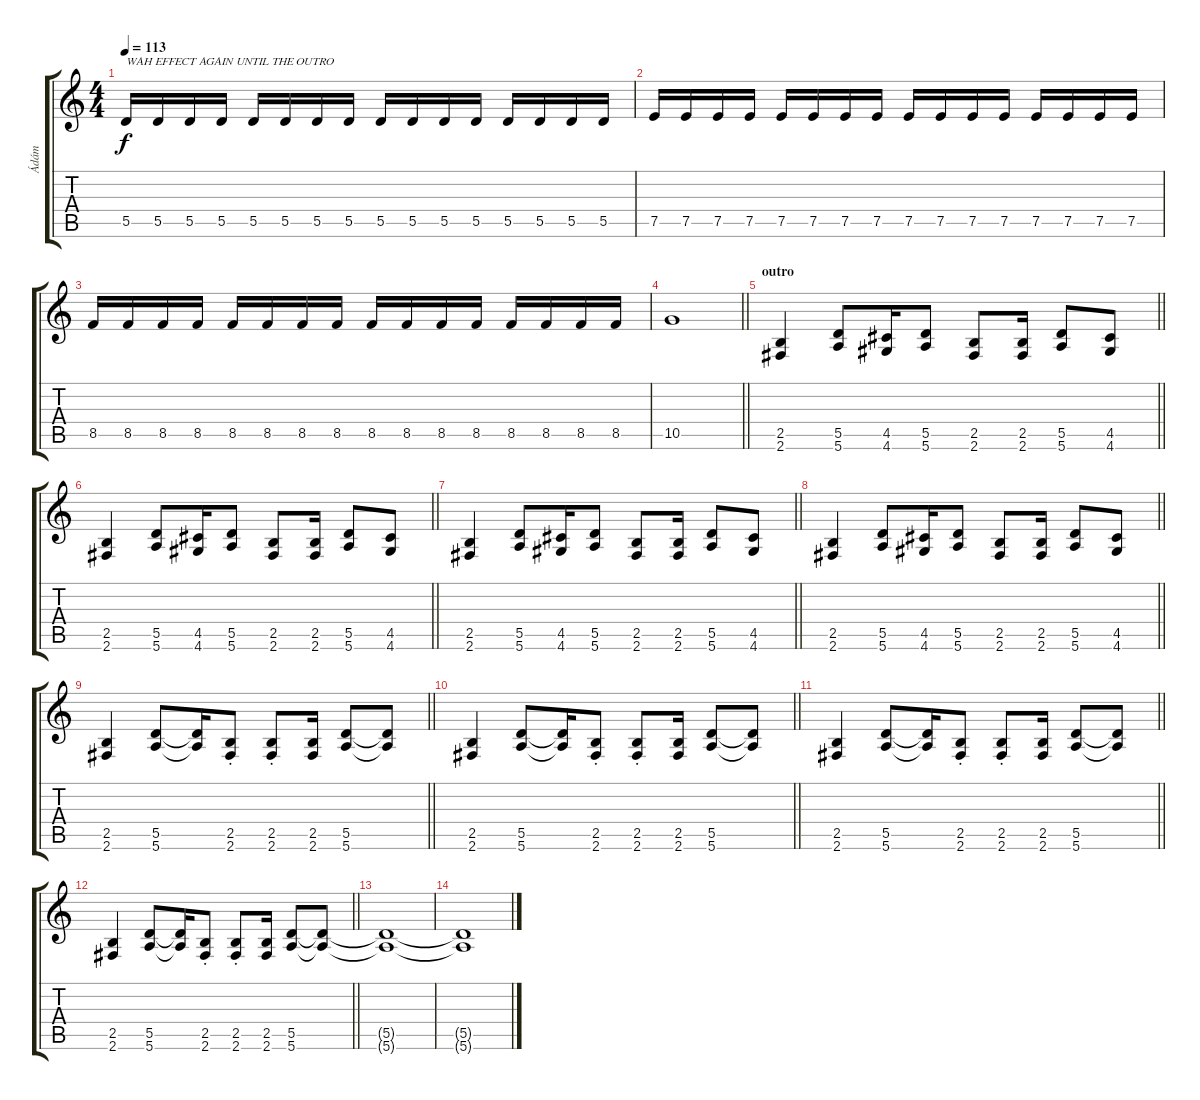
\track ("Ádám" "Ádám") {instrument distortionguitar}
\staff {score tabs}
\tuning (E4 B3 G3 D3 A2 E2) {hide}
\ts (4 4)
\tempo 113
\clef g2
\ks c
5.5.16{txt "WAH EFFECT AGAIN UNTIL THE OUTRO" dy f} 5.5.16 5.5.16 5.5.16 5.5.16 5.5.16 5.5.16 5.5.16 5.5.16 5.5.16 5.5.16 5.5.16 5.5.16 5.5.16 5.5.16 5.5.16 |
7.5.16 7.5.16 7.5.16 7.5.16 7.5.16 7.5.16 7.5.16 7.5.16 7.5.16 7.5.16 7.5.16 7.5.16 7.5.16 7.5.16 7.5.16 7.5.16 |
8.5.16 8.5.16 8.5.16 8.5.16 8.5.16 8.5.16 8.5.16 8.5.16 8.5.16 8.5.16 8.5.16 8.5.16 8.5.16 8.5.16 8.5.16 8.5.16 |
\barLineRight lightlight
10.5.1 |
\section ("" "outro")
\barLineRight lightlight
(2.5 2.6).4 (5.5 5.6).8 (4.5 4.6).16 (5.5 5.6).8 (2.5 2.6).8 (2.5 2.6).16 (5.5 5.6).8 (4.5 4.6).8 |
\barLineRight lightlight
(2.5 2.6).4 (5.5 5.6).8 (4.5 4.6).16 (5.5 5.6).8 (2.5 2.6).8 (2.5 2.6).16 (5.5 5.6).8 (4.5 4.6).8 |
\barLineRight lightlight
(2.5 2.6).4 (5.5 5.6).8 (4.5 4.6).16 (5.5 5.6).8 (2.5 2.6).8 (2.5 2.6).16 (5.5 5.6).8 (4.5 4.6).8 |
\barLineRight lightlight
(2.5 2.6).4 (5.5 5.6).8 (4.5 4.6).16 (5.5 5.6).8 (2.5 2.6).8 (2.5 2.6).16 (5.5 5.6).8 (4.5 4.6).8 |
\barLineRight lightlight
(2.5 2.6).4 (5.5 5.6).8 (5.5{t} 5.6{t}).16 (2.5{st} 2.6{st}).8 (2.5{st} 2.6{st}).8 (2.5 2.6).16 (5.5 5.6).8 (5.5{t} 5.6{t}).8 |
\barLineRight lightlight
(2.5 2.6).4 (5.5 5.6).8 (5.5{t} 5.6{t}).16 (2.5{st} 2.6{st}).8 (2.5{st} 2.6{st}).8 (2.5 2.6).16 (5.5 5.6).8 (5.5{t} 5.6{t}).8 |
\barLineRight lightlight
(2.5 2.6).4 (5.5 5.6).8 (5.5{t} 5.6{t}).16 (2.5{st} 2.6{st}).8 (2.5{st} 2.6{st}).8 (2.5 2.6).16 (5.5 5.6).8 (5.5{t} 5.6{t}).8 |
\barLineRight lightlight
(2.5 2.6).4 (5.5 5.6).8 (5.5{t} 5.6{t}).16 (2.5{st} 2.6{st}).8 (2.5{st} 2.6{st}).8 (2.5 2.6).16 (5.5 5.6).8 (5.5{t} 5.6{t}).8 |
(5.5{t} 5.6{t}).1 |
(5.5{t} 5.6{t}).1
